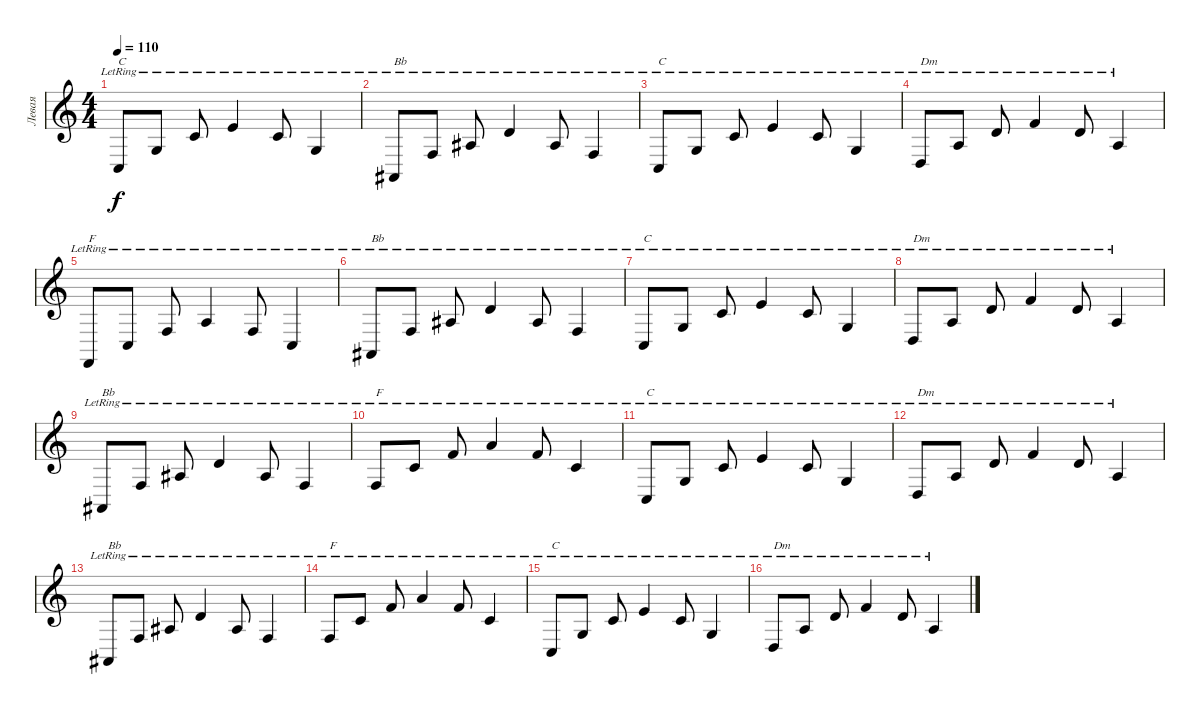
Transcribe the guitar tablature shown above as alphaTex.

\track ("Левая" "Левая") {instrument brightacousticpiano}
\staff {score}
\tuning (E4 B3 G3 D3 A2 E2) {hide}
\ts (4 4)
\tempo 110
\clef g2
\ks c
3.5{lr}.8{txt "C" dy f} 0.3{lr}.8 1.2{lr}.8 0.1{lr}.4 1.2{lr}.8 0.3{lr}.4 |
1.5{lr}.8{txt "Bb"} 3.4{lr}.8 3.3{lr}.8 3.2{lr}.4 3.3{lr}.8 3.4{lr}.4 |
3.5{lr}.8{txt "C"} 0.3{lr}.8 1.2{lr}.8 0.1{lr}.4 1.2{lr}.8 0.3{lr}.4 |
0.4{lr}.8{txt "Dm"} 2.3{lr}.8 3.2{lr}.8 1.1{lr}.4 3.2{lr}.8 2.3{lr}.4 |
1.6{lr}.8{txt "F"} 3.5{lr}.8 3.4{lr}.8 2.3{lr}.4 3.4{lr}.8 3.5{lr}.4 |
1.5{lr}.8{txt "Bb"} 3.4{lr}.8 3.3{lr}.8 3.2{lr}.4 3.3{lr}.8 3.4{lr}.4 |
3.5{lr}.8{txt "C"} 0.3{lr}.8 1.2{lr}.8 0.1{lr}.4 1.2{lr}.8 0.3{lr}.4 |
0.4{lr}.8{txt "Dm" volume 16} 2.3{lr}.8 3.2{lr}.8 1.1{lr}.4 3.2{lr}.8 2.3{lr}.4 |
1.5{lr}.8{txt "Bb"} 3.4{lr}.8 3.3{lr}.8 3.2{lr}.4 3.3{lr}.8 3.4{lr}.4 |
3.4{lr}.8{txt "F"} 1.2{lr}.8 1.1{lr}.8 5.1{lr}.4 1.1{lr}.8 1.2{lr}.4 |
3.5{lr}.8{txt "C"} 0.3{lr}.8 1.2{lr}.8 0.1{lr}.4 1.2{lr}.8 0.3{lr}.4 |
0.4{lr}.8{txt "Dm"} 2.3{lr}.8 3.2{lr}.8 1.1{lr}.4 3.2{lr}.8 2.3{lr}.4 |
1.5{lr}.8{txt "Bb"} 3.4{lr}.8 3.3{lr}.8 3.2{lr}.4 3.3{lr}.8 3.4{lr}.4 |
3.4{lr}.8{txt "F"} 1.2{lr}.8 1.1{lr}.8 5.1{lr}.4 1.1{lr}.8 1.2{lr}.4 |
3.5{lr}.8{txt "C"} 0.3{lr}.8 1.2{lr}.8 0.1{lr}.4 1.2{lr}.8 0.3{lr}.4 |
0.4{lr}.8{txt "Dm" volume 8} 2.3{lr}.8 3.2{lr}.8 1.1{lr}.4 3.2{lr}.8 2.3{lr}.4
